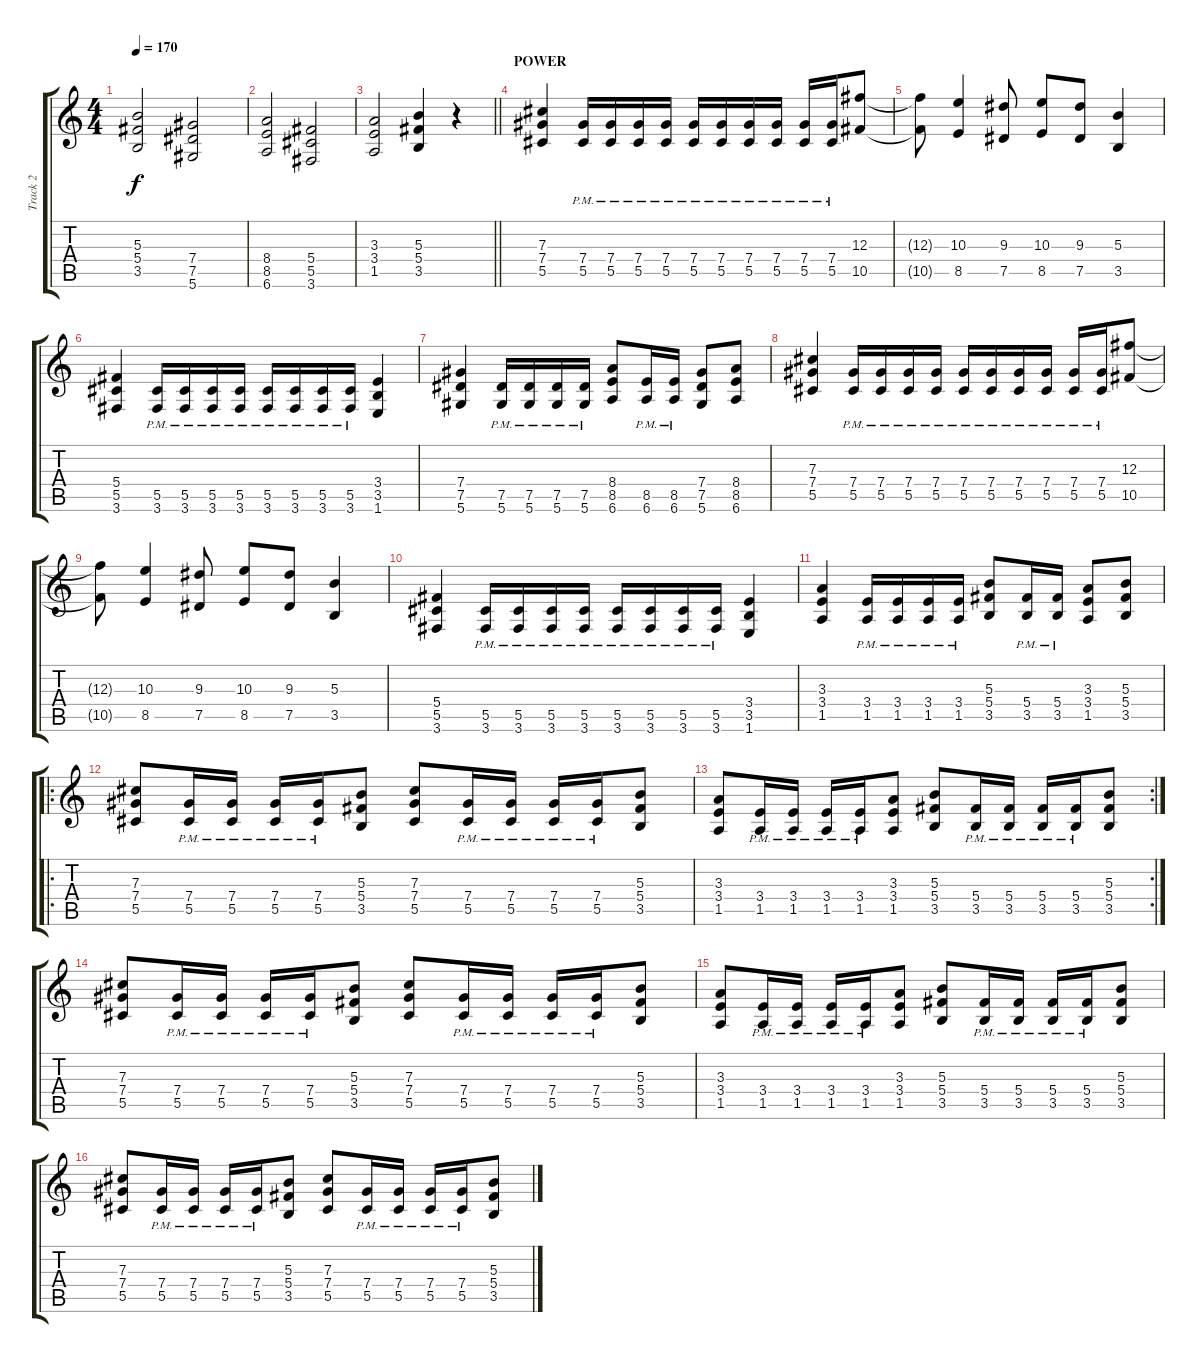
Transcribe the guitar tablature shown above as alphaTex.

\track ("Track 2" "Track 2") {instrument overdrivenguitar}
\staff {score tabs}
\tuning (Eb4 Bb3 Gb3 Db3 Ab2 Eb2) {hide}
\ts (4 4)
\tempo 170
\clef g2
\ks c
(5.3 5.4 3.5).2{dy f} (7.4 7.5 5.6).2 |
(8.4 8.5 6.6).2 (5.4 5.5 3.6).2 |
\barLineRight lightlight
(3.3 3.4 1.5).2 (5.3 5.4 3.5).4 r.4 |
\section ("" "POWER")
(7.3 7.4 5.5).4 (7.4{pm} 5.5{pm}).16 (7.4{pm} 5.5{pm}).16 (7.4{pm} 5.5{pm}).16 (7.4{pm} 5.5{pm}).16 (7.4{pm} 5.5{pm}).16 (7.4{pm} 5.5{pm}).16 (7.4{pm} 5.5{pm}).16 (7.4{pm} 5.5{pm}).16 (7.4{pm} 5.5{pm}).16 (7.4{pm} 5.5{pm}).16 (12.3 10.5).8 |
(12.3{t} 10.5{t}).8 (10.3 8.5).4 (9.3 7.5).8 (10.3 8.5).8 (9.3 7.5).8 (5.3 3.5).4 |
(5.4 5.5 3.6).4 (5.5{pm} 3.6{pm}).16 (5.5{pm} 3.6{pm}).16 (5.5{pm} 3.6{pm}).16 (5.5{pm} 3.6{pm}).16 (5.5{pm} 3.6{pm}).16 (5.5{pm} 3.6{pm}).16 (5.5{pm} 3.6{pm}).16 (5.5{pm} 3.6{pm}).16 (3.4 3.5 1.6).4 |
(7.4 7.5 5.6).4 (7.5{pm} 5.6{pm}).16 (7.5{pm} 5.6{pm}).16 (7.5{pm} 5.6{pm}).16 (7.5{pm} 5.6{pm}).16 (8.4 8.5 6.6).8 (8.5{pm} 6.6{pm}).16 (8.5{pm} 6.6{pm}).16 (7.4 7.5 5.6).8 (8.4 8.5 6.6).8 |
(7.3 7.4 5.5).4 (7.4{pm} 5.5{pm}).16 (7.4{pm} 5.5{pm}).16 (7.4{pm} 5.5{pm}).16 (7.4{pm} 5.5{pm}).16 (7.4{pm} 5.5{pm}).16 (7.4{pm} 5.5{pm}).16 (7.4{pm} 5.5{pm}).16 (7.4{pm} 5.5{pm}).16 (7.4{pm} 5.5{pm}).16 (7.4{pm} 5.5{pm}).16 (12.3 10.5).8 |
(12.3{t} 10.5{t}).8 (10.3 8.5).4 (9.3 7.5).8 (10.3 8.5).8 (9.3 7.5).8 (5.3 3.5).4 |
(5.4 5.5 3.6).4 (5.5{pm} 3.6{pm}).16 (5.5{pm} 3.6{pm}).16 (5.5{pm} 3.6{pm}).16 (5.5{pm} 3.6{pm}).16 (5.5{pm} 3.6{pm}).16 (5.5{pm} 3.6{pm}).16 (5.5{pm} 3.6{pm}).16 (5.5{pm} 3.6{pm}).16 (3.4 3.5 1.6).4 |
(3.3 3.4 1.5).4 (3.4{pm} 1.5{pm}).16 (3.4{pm} 1.5{pm}).16 (3.4{pm} 1.5{pm}).16 (3.4{pm} 1.5{pm}).16 (5.3 5.4 3.5).8 (5.4{pm} 3.5{pm}).16 (5.4{pm} 3.5{pm}).16 (3.3 3.4 1.5).8 (5.3 5.4 3.5).8 |
\ro
(7.3 7.4 5.5).8 (7.4{pm} 5.5{pm}).16 (7.4{pm} 5.5{pm}).16 (7.4{pm} 5.5{pm}).16 (7.4{pm} 5.5{pm}).16 (5.3 5.4 3.5).8 (7.3 7.4 5.5).8 (7.4{pm} 5.5{pm}).16 (7.4{pm} 5.5{pm}).16 (7.4{pm} 5.5{pm}).16 (7.4{pm} 5.5{pm}).16 (5.3 5.4 3.5).8 |
\rc 2
(3.3 3.4 1.5).8 (3.4{pm} 1.5{pm}).16 (3.4{pm} 1.5{pm}).16 (3.4{pm} 1.5{pm}).16 (3.4{pm} 1.5{pm}).16 (3.3 3.4 1.5).8 (5.3 5.4 3.5).8 (5.4{pm} 3.5{pm}).16 (5.4{pm} 3.5{pm}).16 (5.4{pm} 3.5{pm}).16 (5.4{pm} 3.5{pm}).16 (5.3 5.4 3.5).8 |
(7.3 7.4 5.5).8 (7.4{pm} 5.5{pm}).16 (7.4{pm} 5.5{pm}).16 (7.4{pm} 5.5{pm}).16 (7.4{pm} 5.5{pm}).16 (5.3 5.4 3.5).8 (7.3 7.4 5.5).8 (7.4{pm} 5.5{pm}).16 (7.4{pm} 5.5{pm}).16 (7.4{pm} 5.5{pm}).16 (7.4{pm} 5.5{pm}).16 (5.3 5.4 3.5).8 |
(3.3 3.4 1.5).8 (3.4{pm} 1.5{pm}).16 (3.4{pm} 1.5{pm}).16 (3.4{pm} 1.5{pm}).16 (3.4{pm} 1.5{pm}).16 (3.3 3.4 1.5).8 (5.3 5.4 3.5).8 (5.4{pm} 3.5{pm}).16 (5.4{pm} 3.5{pm}).16 (5.4{pm} 3.5{pm}).16 (5.4{pm} 3.5{pm}).16 (5.3 5.4 3.5).8 |
(7.3 7.4 5.5).8 (7.4{pm} 5.5{pm}).16 (7.4{pm} 5.5{pm}).16 (7.4{pm} 5.5{pm}).16 (7.4{pm} 5.5{pm}).16 (5.3 5.4 3.5).8 (7.3 7.4 5.5).8 (7.4{pm} 5.5{pm}).16 (7.4{pm} 5.5{pm}).16 (7.4{pm} 5.5{pm}).16 (7.4{pm} 5.5{pm}).16 (5.3 5.4 3.5).8
